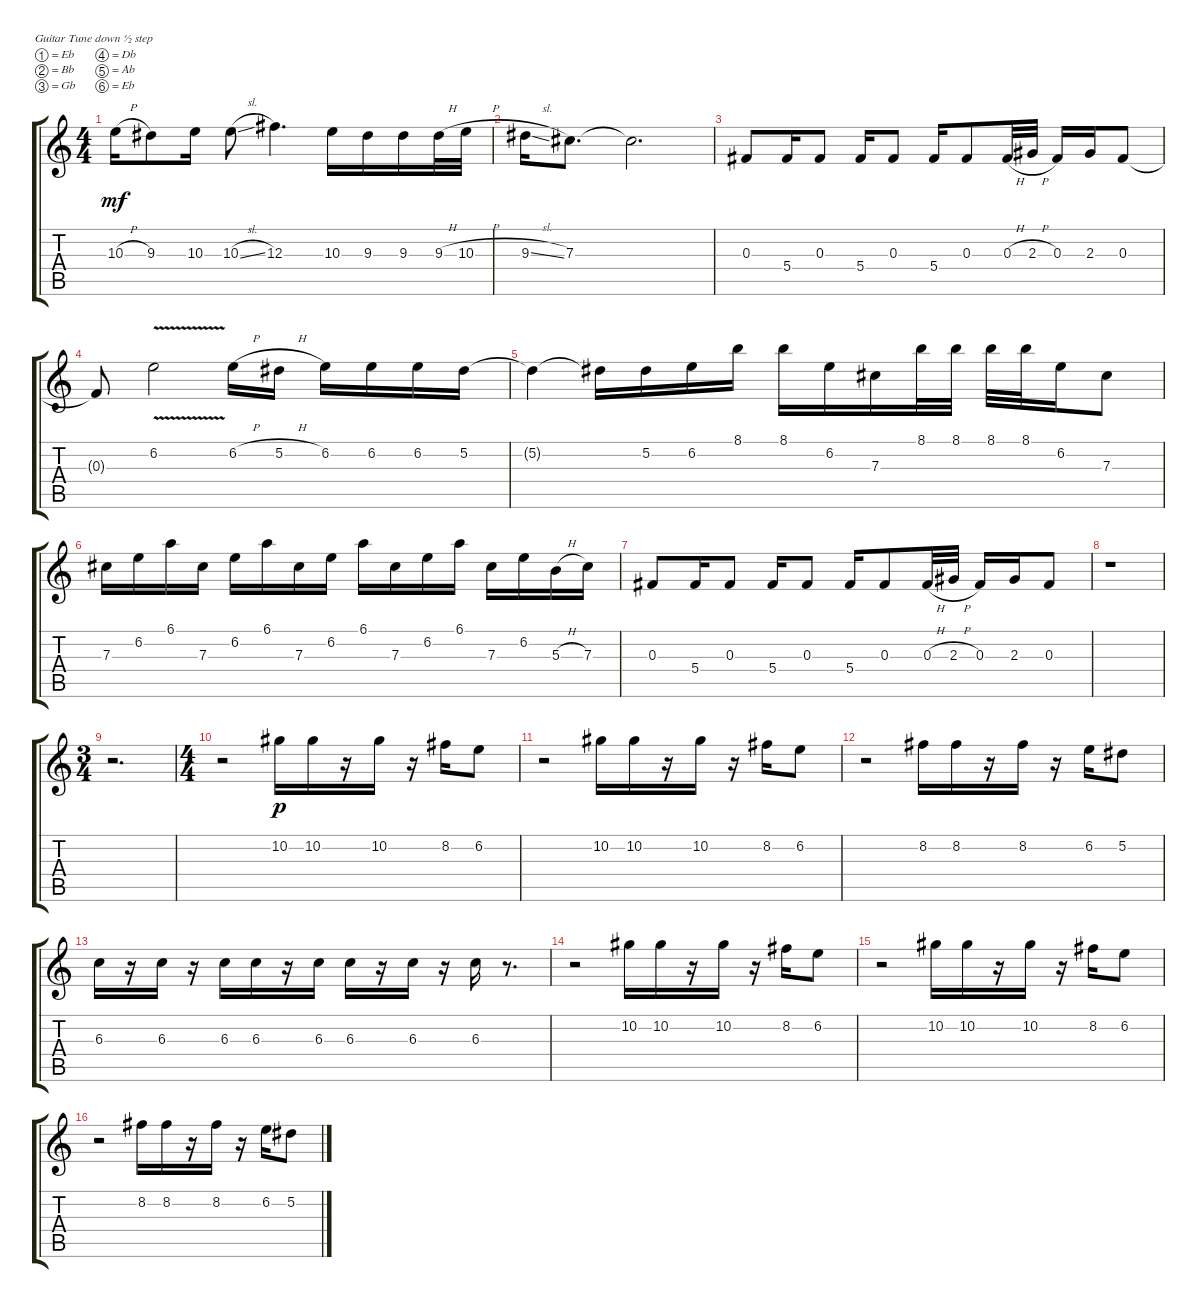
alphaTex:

\defaultSystemsLayout 4
\bracketExtendMode groupsimilarinstruments
\singleTrackTrackNamePolicy hidden
\multiTrackTrackNamePolicy hidden
\firstSystemTrackNameOrientation horizontal
\otherSystemsTrackNameOrientation horizontal
\track ("Владимир Холстинин (Acoustic Solo)" "S-Gt") {instrument acousticguitarsteel}
\staff {score tabs}
\tuning (Eb4 Bb3 Gb3 Db3 Ab2 Eb2)
\ts (4 4)
\tempo (92 hide)
\clef g2
\scale
1.03909
\ks c
10.3{h}.16{dy mf} 9.3.8 10.3.16 10.3{sl}.8 12.3.4{d} 10.3.16 9.3.16 9.3.16 9.3{h}.32 10.3{h}.32 |
\scale
0.960908 9.3{sl}.16 7.3.8{d} 7.3{t}.2{d} |
\scale
1.03909 0.3.8 5.4.16 0.3.8 5.4.16 0.3.8 5.4.16 0.3.8 0.3{h}.32 2.3{h}.32 0.3.16 2.3.16 0.3.8 |
\scale
0.960908 0.3{t}.8 6.2{v}.2 6.2{h}.16 5.2{h}.16 6.2.16 6.2.16 6.2.16 5.2.16 |
\scale
1.03909 5.2{t}.4 5.2{t}.16 5.2.16 6.2.16 8.1.16 8.1.16 6.2.16 7.3.16 8.1.32 8.1.32 8.1.32 8.1.32 6.2.16 7.3.8 |
\scale
0.960908 7.3.16 6.2.16 6.1.16 7.3.16 6.2.16 6.1.16 7.3.16 6.2.16 6.1.16 7.3.16 6.2.16 6.1.16 7.3.16 6.2.16 5.3{h}.16 7.3.16 |
\scale
1.03909 0.3.8 5.4.16 0.3.8 5.4.16 0.3.8 5.4.16 0.3.8 0.3{h}.32 2.3{h}.32 0.3.16 2.3.16 0.3.8 |
\tempo (92 hide)
\scale
0.960908 r.1 |
\ts (3 4)
\scale
1.03909 r.2{d} |
\ts (4 4)
\tempo (100 hide)
\scale
0.960908 r.2 10.2.16{dy p} 10.2.16 r.16 10.2.16 r.16 8.2.16 6.2.8 |
\scale
1.03909 r.2 10.2.16 10.2.16 r.16 10.2.16 r.16 8.2.16 6.2.8 |
\scale
0.960908 r.2 8.2.16 8.2.16 r.16 8.2.16 r.16 6.2.16 5.2.8 |
\scale
1.03909 6.3.16 r.16 6.3.16 r.16 6.3.16 6.3.16 r.16 6.3.16 6.3.16 r.16 6.3.16 r.16 6.3.16 r.8{d} |
\scale
0.960908 r.2 10.2.16 10.2.16 r.16 10.2.16 r.16 8.2.16 6.2.8 |
\scale
1.03909 r.2 10.2.16 10.2.16 r.16 10.2.16 r.16 8.2.16 6.2.8 |
\scale
0.960908 r.2 8.2.16 8.2.16 r.16 8.2.16 r.16 6.2.16 5.2.8
